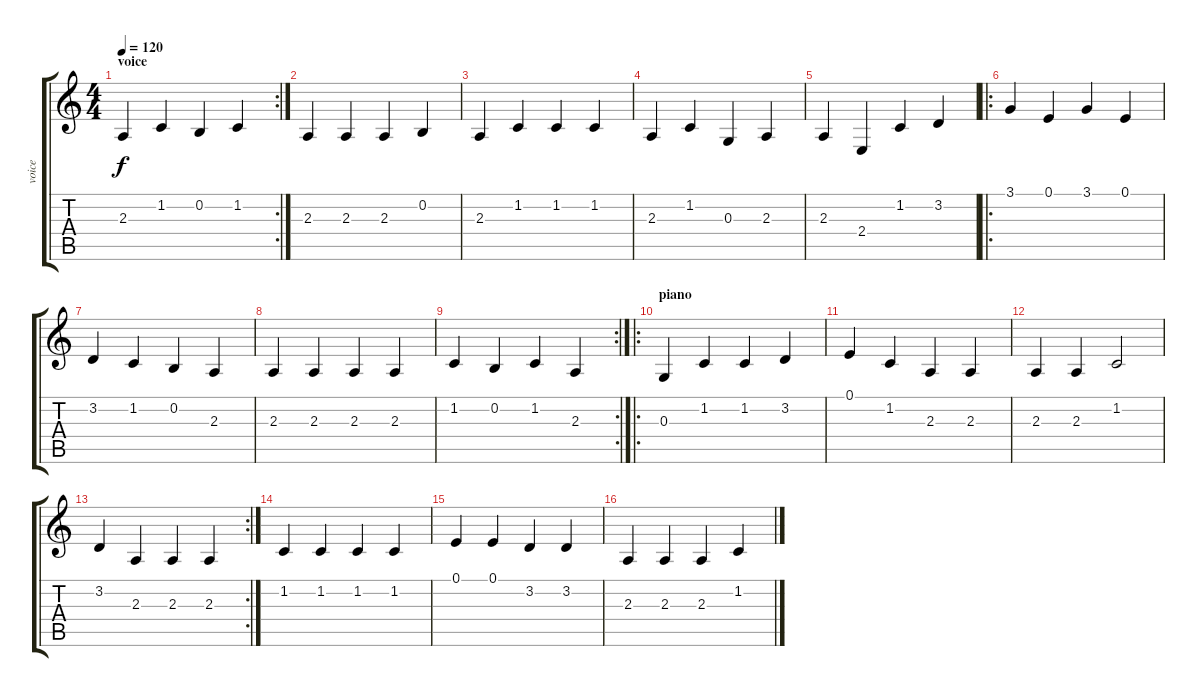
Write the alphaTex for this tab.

\track ("voice" "voice") {instrument choiraahs}
\staff {score tabs}
\tuning (E4 B3 G3 D3 A2 E2) {hide}
\rc 2
\ts (4 4)
\section ("" "voice")
\tempo 120
\clef g2
\ks c
2.3.4{dy f} 1.2.4 0.2.4 1.2.4 |
2.3.4 2.3.4 2.3.4 0.2.4 |
2.3.4 1.2.4 1.2.4 1.2.4 |
2.3.4 1.2.4 0.3.4 2.3.4 |
2.3.4 2.4.4 1.2.4 3.2.4 |
\ro
3.1.4 0.1.4 3.1.4 0.1.4 |
3.2.4 1.2.4 0.2.4 2.3.4 |
2.3.4 2.3.4 2.3.4 2.3.4 |
\rc 2
1.2.4 0.2.4 1.2.4 2.3.4 |
\ro
\section ("" "piano")
0.3.4 1.2.4 1.2.4 3.2.4 |
0.1.4 1.2.4 2.3.4 2.3.4 |
2.3.4 2.3.4 1.2.2 |
\rc 2
3.2.4 2.3.4 2.3.4 2.3.4 |
1.2.4 1.2.4 1.2.4 1.2.4 |
0.1.4 0.1.4 3.2.4 3.2.4 |
2.3.4 2.3.4 2.3.4 1.2.4
